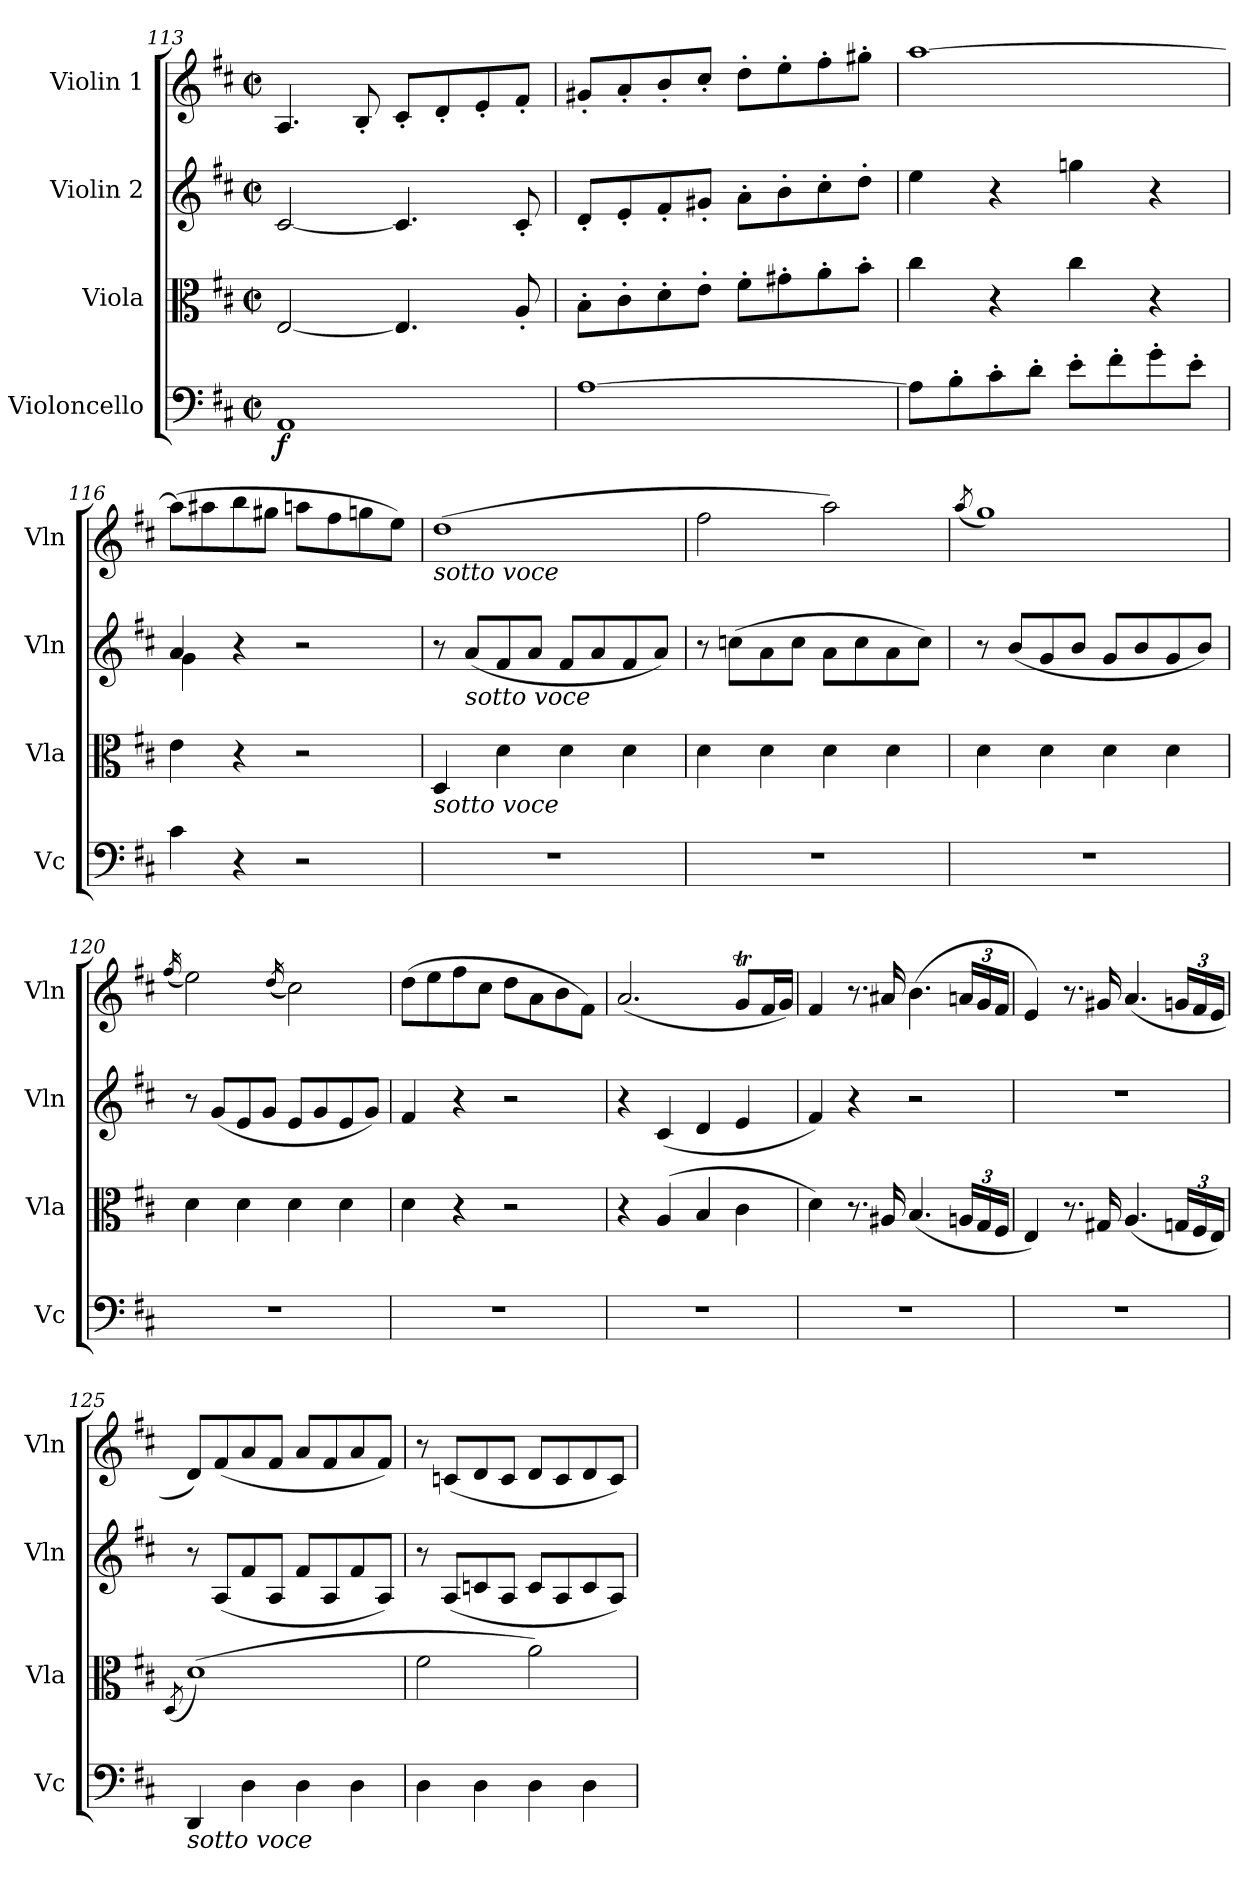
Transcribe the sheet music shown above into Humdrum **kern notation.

**kern	**dynam	**kern	**kern	**kern
*part4	*part4	*part3	*part2	*part1
*staff4	*staff4	*staff3	*staff2	*staff1
*I"Violoncello	*	*I"Viola	*I"Violin 2	*I"Violin 1
*I'Vc	*	*I'Vla	*I'Vln	*I'Vln
*clefF4	*	*clefC3	*clefG2	*clefG2
*k[f#c#]	*	*k[f#c#]	*k[f#c#]	*k[f#c#]
*M2/2	*	*M2/2	*M2/2	*M2/2
*met(c|)	*	*met(c|)	*met(c|)	*met(c|)
=113	=113	=113	=113	=113
!	!LO:DY:b	!	!	!
1AA	f	[2E/	[2c#/	4.A/
.	.	.	.	8B'/
.	.	4.E/]	4.c#/]	8c#'/L
.	.	.	.	8d'/
.	.	.	.	8e'/
.	.	8A'/	8c#'/	8f#'/J
=114	=114	=114	=114	=114
[1A	.	8B'\L	8d'/L	8g#X'/L
.	.	8c#'\	8e'/	8a'/
.	.	8d'\	8f#'/	8b'/
.	.	8e'\J	8g#X'/J	8cc#'/J
.	.	8f#'\L	8a'\L	8dd'\L
.	.	8g#X'\	8b'\	8ee'\
.	.	8a'\	8cc#'\	8ff#'\
.	.	8b'\J	8dd'\J	8gg#X'\J
=115	=115	=115	=115	=115
8A\L]	.	4cc#\	4ee\	[1aa
8B'\	.	.	.	.
8c#'\	.	4r	4r	.
8d'\J	.	.	.	.
8e'\L	.	4cc#\	4ggn\	.
8f#'\	.	.	.	.
8g'\	.	4r	4r	.
8e'\J	.	.	.	.
!!LO:PB:g=z
=116	=116	=116	=116	=116
*	*	*	*^	*
4c#\	.	4e\	4a/	4g\	(8aa\L]
.	.	.	.	.	8aa#X\
4r	.	4r	4r	2.ryy	8bb\
.	.	.	.	.	8gg#X\J
2r	.	2r	2r	.	8aan\L
.	.	.	.	.	8ff#\
.	.	.	.	.	8ggn\
.	.	.	.	.	8ee\J)
*	*	*	*v	*v	*
=117	=117	=117	=117	=117
!	!	!	!	!LO:TX:b:i:t=sotto voce
!	!	!LO:TX:b:i:t=sotto voce	!	!
1r	.	4D/	8r	(1dd
!	!	!	!LO:TX:b:i:t=sotto voce	!
.	.	.	(8a/L	.
.	.	4d\	8f#/	.
.	.	.	8a/J	.
.	.	4d\	8f#/L	.
.	.	.	8a/	.
.	.	4d\	8f#/	.
.	.	.	8a/J)	.
=118	=118	=118	=118	=118
1r	.	4d\	8r	2ff#\
.	.	.	(8ccn\L	.
.	.	4d\	8a\	.
.	.	.	8cc\J	.
.	.	4d\	8a\L	2aa\)
.	.	.	8cc\	.
.	.	4d\	8a\	.
.	.	.	8cc\J)	.
=119	=119	=119	=119	=119
.	.	.	.	(8qaa/
1r	.	4d\	8r	1gg)
.	.	.	(8b/L	.
.	.	4d\	8g/	.
.	.	.	8b/J	.
.	.	4d\	8g/L	.
.	.	.	8b/	.
.	.	4d\	8g/	.
.	.	.	8b/J)	.
=120	=120	=120	=120	=120
.	.	.	.	(16qff#/
1r	.	4d\	8r	2ee\)
.	.	.	(8g/L	.
.	.	4d\	8e/	.
.	.	.	8g/J	.
.	.	.	.	(16qdd/
.	.	4d\	8e/L	2cc#\)
.	.	.	8g/	.
.	.	4d\	8e/	.
.	.	.	8g/J)	.
=121	=121	=121	=121	=121
1r	.	4d\	4f#/	(8dd\L
.	.	.	.	8ee\
.	.	4r	4r	8ff#\
.	.	.	.	8cc#\J
.	.	2r	2r	8dd\L
.	.	.	.	8a\
.	.	.	.	8b\
.	.	.	.	8f#\J)
=122	=122	=122	=122	=122
1r	.	4r	4r	(2.a/
.	.	(4A/	(4c#/	.
.	.	4B/	4d/	.
.	.	4c#\	4e/	8gT/L
.	.	.	.	16f#/L
.	.	.	.	16g/JJ)
!!LO:LB:g=z
=123	=123	=123	=123	=123
1r	.	4d\)	4f#/)	4f#/
.	.	8.r	4r	8.r
.	.	16A#X/	.	16a#X/
.	.	(4.B/	2r	(4.b\
*	*	*Xbrackettup	*	*Xbrackettup
.	.	24An/LL	.	24an/LL
.	.	24G/	.	24g/
.	.	24F#/JJ	.	24f#/JJ
!!LO:LB:g=z
=124	=124	=124	=124	=124
1r	.	4E/)	1r	4e/)
.	.	8.r	.	8.r
.	.	16G#X/	.	16g#X/
.	.	(4.A/	.	(4.a/
.	.	24Gn/LL	.	24gn/LL
.	.	24F#/	.	24f#/
.	.	24E/JJ)	.	24e/JJ
=125	=125	=125	=125	=125
.	.	(8qD/	.	.
!LO:TX:b:i:t=sotto voce	!	!	!	!
4DD/	.	(1d)	8r	8d/L)
.	.	.	(8A/L	(8f#/
4D\	.	.	8f#/	8a/
.	.	.	8A/J	8f#/J
4D\	.	.	8f#/L	8a/L
.	.	.	8A/	8f#/
4D\	.	.	8f#/	8a/
.	.	.	8A/J)	8f#/J)
=126	=126	=126	=126	=126
4D\	.	2f#\	8r	8r
.	.	.	(8A/L	(8cn/L
4D\	.	.	8cn/	8d/
.	.	.	8A/J	8c/J
4D\	.	2a\)	8c/L	8d/L
.	.	.	8A/	8c/
4D\	.	.	8c/	8d/
.	.	.	8A/J)	8c/J)
=	=	=	=	=
*-	*-	*-	*-	*-
